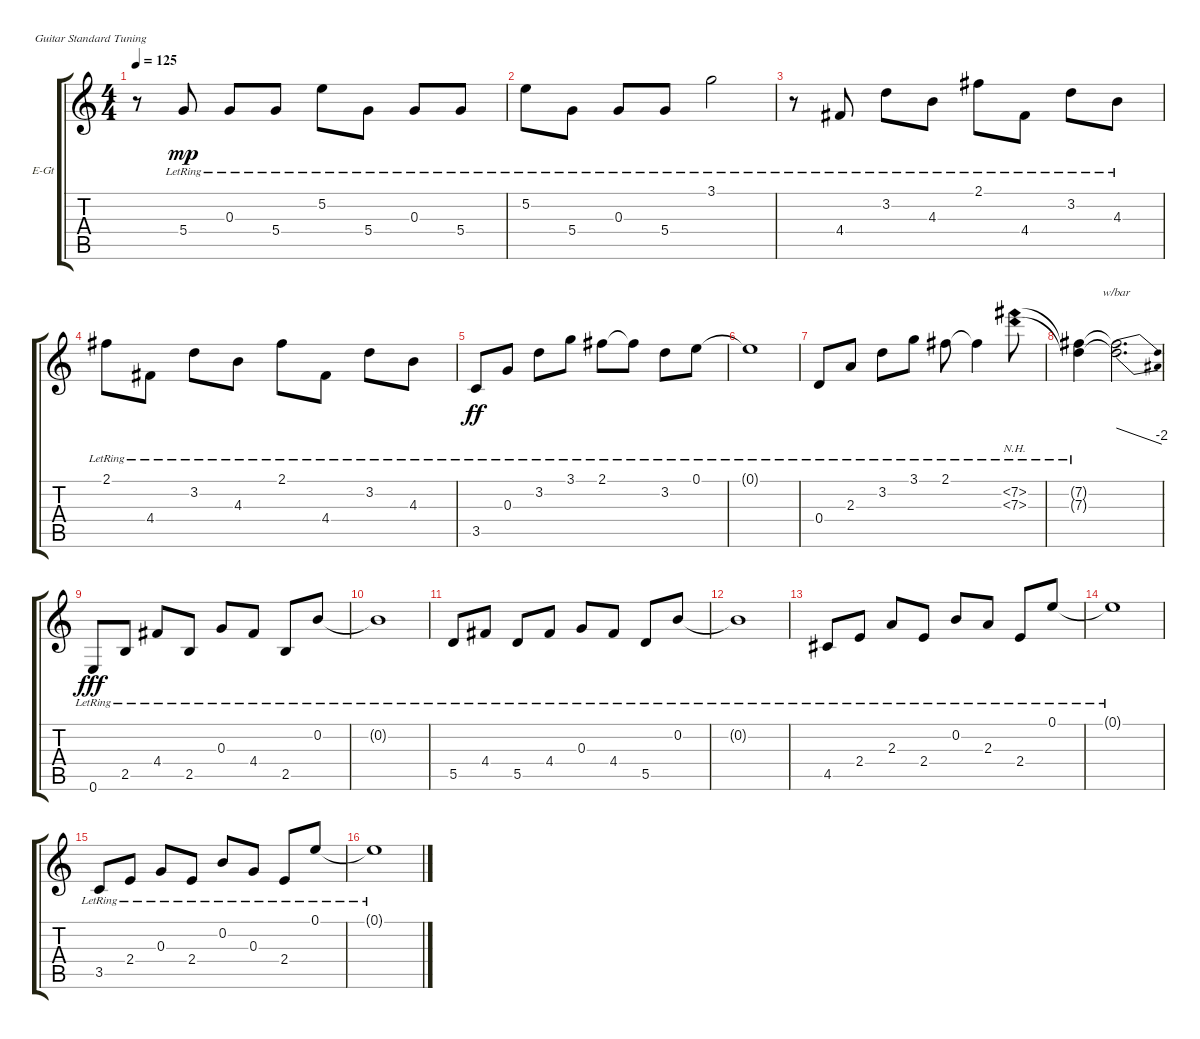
\defaultSystemsLayout 4
\bracketExtendMode groupsimilarinstruments
\firstSystemTrackNameOrientation horizontal
\otherSystemsTrackNameOrientation horizontal
\track ("Rhythm Clean" "E-Gt") {instrument electricguitarclean}
\staff {score tabs}
\tuning (E4 B3 G3 D3 A2 E2)
\ts (4 4)
\tempo 125
\clef g2
\ks c
r.8{dy mp} 5.4{lr}.8 0.3{lr}.8 5.4{lr}.8 5.2{lr}.8 5.4{lr}.8 0.3{lr}.8 5.4{lr}.8 |
5.2{lr}.8 5.4{lr}.8 0.3{lr}.8 5.4{lr}.8 3.1{lr}.2 |
r.8 4.4{lr}.8 3.2{lr}.8 4.3{lr}.8 2.1{lr}.8 4.4{lr}.8 3.2{lr}.8 4.3{lr}.8 |
2.1{lr}.8 4.4{lr}.8 3.2{lr}.8 4.3{lr}.8 2.1{lr}.8 4.4{lr}.8 3.2{lr}.8 4.3{lr}.8 |
3.5{lr}.8{dy ff} 0.3{lr}.8 3.2{lr}.8 3.1{lr}.8 2.1{lr}.8 2.1{lr t}.8 3.2{lr}.8 0.1{lr}.8 |
0.1{lr t}.1 |
0.4{lr}.8 2.3{lr}.8 3.2{lr}.8 3.1{lr}.8 2.1{lr}.8 2.1{lr t}.4 (7.2{nh lr} 7.3{nh lr}).8 |
(7.2{lr t} 7.3{lr t}).4 (7.2{t} 7.3{t}).2{d tbe (dive default 0 0 45 -8)} |
0.6{lr}.8{dy fff} 2.5{lr}.8 4.4{lr}.8 2.5{lr}.8 0.3{lr}.8 4.4{lr}.8 2.5{lr}.8 0.2{lr}.8 |
0.2{lr t}.1 |
5.5{lr}.8 4.4{lr}.8 5.5{lr}.8 4.4{lr}.8 0.3{lr}.8 4.4{lr}.8 5.5{lr}.8 0.2{lr}.8 |
0.2{lr t}.1 |
4.5{lr}.8 2.4{lr}.8 2.3{lr}.8 2.4{lr}.8 0.2{lr}.8 2.3{lr}.8 2.4{lr}.8 0.1{lr}.8 |
0.1{lr t}.1 |
3.5{lr}.8 2.4{lr}.8 0.3{lr}.8 2.4{lr}.8 0.2{lr}.8 0.3{lr}.8 2.4{lr}.8 0.1{lr}.8 |
0.1{lr t}.1
